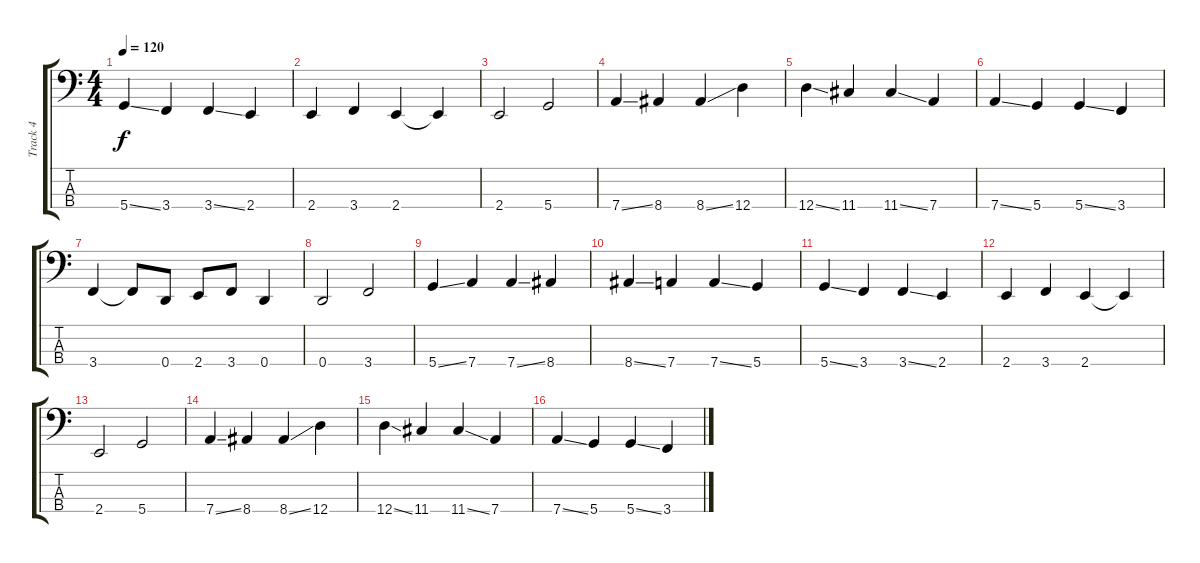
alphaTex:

\track ("Track 4" "Track 4") {instrument electricbassfinger}
\staff {score tabs}
\tuning (G2 D2 A1 D1) {hide}
\ts (4 4)
\tempo 120
\clef f4
\ks c
5.4{ss}.4{dy f} 3.4.4 3.4{ss}.4 2.4.4 |
2.4.4 3.4.4 2.4.4 2.4{t}.4 |
2.4.2 5.4.2 |
7.4{ss}.4 8.4.4 8.4{ss}.4 12.4.4 |
12.4{ss}.4 11.4.4 11.4{ss}.4 7.4.4 |
7.4{ss}.4 5.4.4 5.4{ss}.4 3.4.4 |
3.4.4 3.4{t}.8 0.4.8 2.4.8 3.4.8 0.4.4 |
0.4.2 3.4.2 |
5.4{ss}.4 7.4.4 7.4{ss}.4 8.4.4 |
8.4{ss}.4 7.4.4 7.4{ss}.4 5.4.4 |
5.4{ss}.4 3.4.4 3.4{ss}.4 2.4.4 |
2.4.4 3.4.4 2.4.4 2.4{t}.4 |
2.4.2 5.4.2 |
7.4{ss}.4 8.4.4 8.4{ss}.4 12.4.4 |
12.4{ss}.4 11.4.4 11.4{ss}.4 7.4.4 |
7.4{ss}.4 5.4.4 5.4{ss}.4 3.4.4
